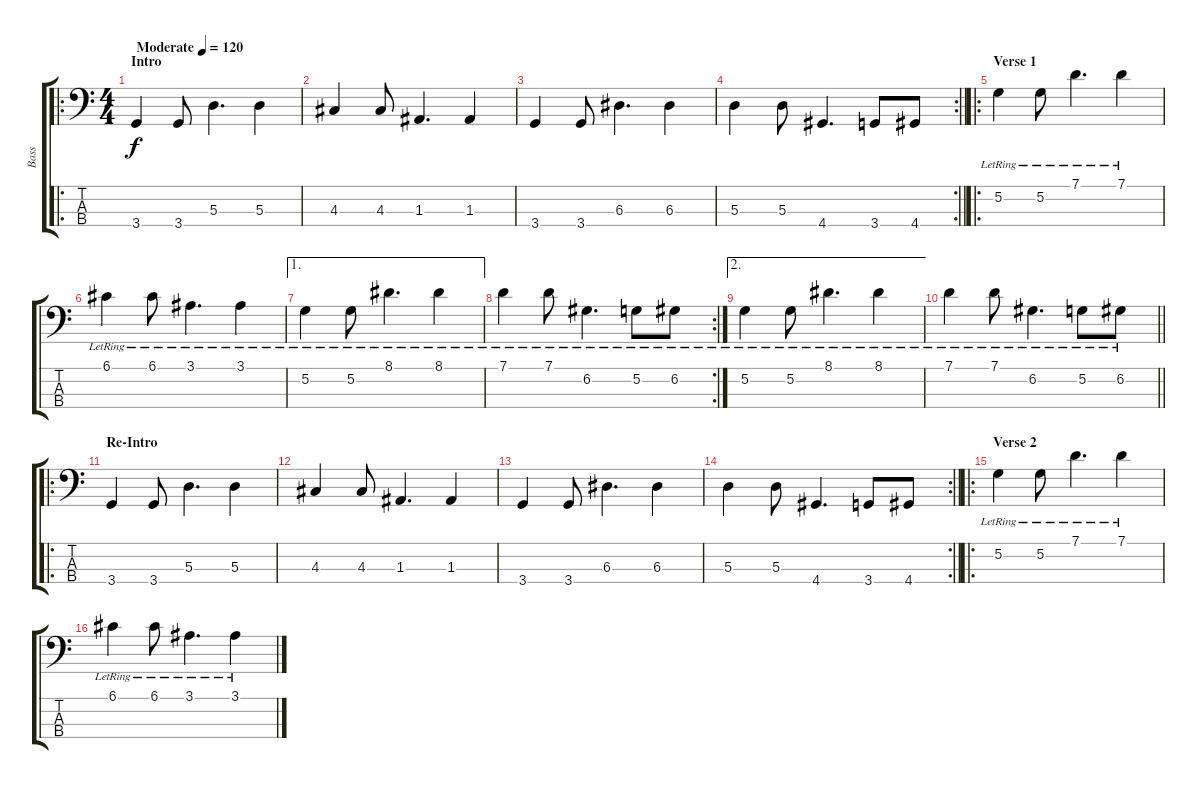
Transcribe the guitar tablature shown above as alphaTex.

\track ("Bass" "Bass") {instrument electricbassfinger}
\staff {score tabs}
\tuning (G2 D2 A1 E1) {hide}
\ro
\ts (4 4)
\section ("" "Intro")
\tempo (120 "Moderate")
\clef f4
\ks c
3.4.4{dy f instrument electricbassfinger} 3.4.8 5.3.4{d} 5.3.4 |
4.3.4 4.3.8 1.3.4{d} 1.3.4 |
3.4.4 3.4.8 6.3.4{d} 6.3.4 |
\rc 2
\barLineRight lightlight
5.3.4 5.3.8 4.4.4{d} 3.4.8 4.4.8 |
\ro
\section ("" "Verse 1")
5.2{lr}.4 5.2{lr}.8 7.1{lr}.4{d} 7.1{lr}.4 |
6.1{lr}.4 6.1{lr}.8 3.1{lr}.4{d} 3.1{lr}.4 |
\ae 1
5.2{lr}.4 5.2{lr}.8 8.1{lr}.4{d} 8.1{lr}.4 |
\rc 2
7.1{lr}.4 7.1{lr}.8 6.2{lr}.4{d} 5.2{lr}.8 6.2{lr}.8 |
\ae 2
5.2{lr}.4 5.2{lr}.8 8.1{lr}.4{d} 8.1{lr}.4 |
\barLineRight lightlight
7.1{lr}.4 7.1{lr}.8 6.2{lr}.4{d} 5.2{lr}.8 6.2{lr}.8 |
\ro
\section ("" "Re-Intro")
3.4.4 3.4.8 5.3.4{d} 5.3.4 |
4.3.4 4.3.8 1.3.4{d} 1.3.4 |
3.4.4 3.4.8 6.3.4{d} 6.3.4 |
\rc 2
\barLineRight lightlight
5.3.4 5.3.8 4.4.4{d} 3.4.8 4.4.8 |
\ro
\section ("" "Verse 2")
5.2{lr}.4 5.2{lr}.8 7.1{lr}.4{d} 7.1{lr}.4 |
6.1{lr}.4 6.1{lr}.8 3.1{lr}.4{d} 3.1{lr}.4
